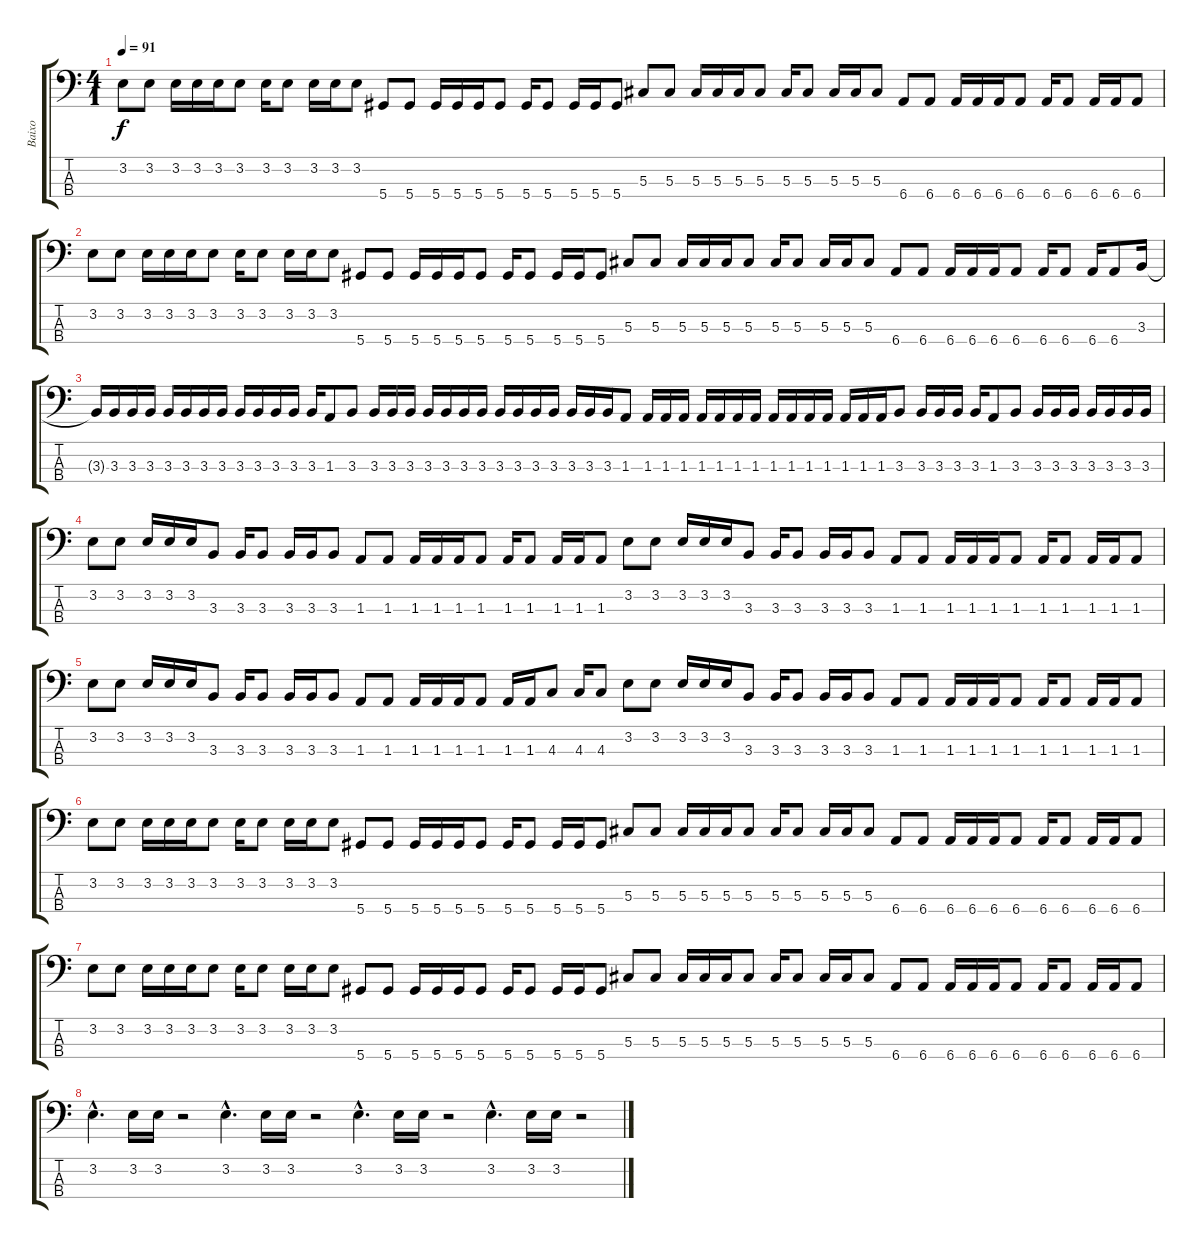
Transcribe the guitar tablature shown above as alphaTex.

\track ("Baixo" "Baixo") {instrument electricbasspick}
\staff {score tabs}
\tuning (Gb2 Db2 Ab1 Eb1) {hide}
\ts (4 1)
\tempo 91
\clef f4
\ks c
3.2.8{dy f} 3.2.8 3.2.16 3.2.16 3.2.16 3.2.8 3.2.16 3.2.8 3.2.16 3.2.16 3.2.8 5.4.8 5.4.8 5.4.16 5.4.16 5.4.16 5.4.8 5.4.16 5.4.8 5.4.16 5.4.16 5.4.8 5.3.8 5.3.8 5.3.16 5.3.16 5.3.16 5.3.8 5.3.16 5.3.8 5.3.16 5.3.16 5.3.8 6.4.8 6.4.8 6.4.16 6.4.16 6.4.16 6.4.8 6.4.16 6.4.8 6.4.16 6.4.16 6.4.8 |
3.2.8 3.2.8 3.2.16 3.2.16 3.2.16 3.2.8 3.2.16 3.2.8 3.2.16 3.2.16 3.2.8 5.4.8 5.4.8 5.4.16 5.4.16 5.4.16 5.4.8 5.4.16 5.4.8 5.4.16 5.4.16 5.4.8 5.3.8 5.3.8 5.3.16 5.3.16 5.3.16 5.3.8 5.3.16 5.3.8 5.3.16 5.3.16 5.3.8 6.4.8 6.4.8 6.4.16 6.4.16 6.4.16 6.4.8 6.4.16 6.4.8 6.4.16 6.4.8 3.3.16 |
3.3{t}.16 3.3.16 3.3.16 3.3.16 3.3.16 3.3.16 3.3.16 3.3.16 3.3.16 3.3.16 3.3.16 3.3.16 3.3.16 1.3.8 3.3.8 3.3.16 3.3.16 3.3.16 3.3.16 3.3.16 3.3.16 3.3.16 3.3.16 3.3.16 3.3.16 3.3.16 3.3.16 3.3.16 3.3.16 1.3.8 1.3.16 1.3.16 1.3.16 1.3.16 1.3.16 1.3.16 1.3.16 1.3.16 1.3.16 1.3.16 1.3.16 1.3.16 1.3.16 1.3.16 3.3.8 3.3.16 3.3.16 3.3.16 3.3.16 1.3.8 3.3.8 3.3.16 3.3.16 3.3.16 3.3.16 3.3.16 3.3.16 3.3.16 |
3.2.8 3.2.8 3.2.16 3.2.16 3.2.16 3.3.8 3.3.16 3.3.8 3.3.16 3.3.16 3.3.8 1.3.8 1.3.8 1.3.16 1.3.16 1.3.16 1.3.8 1.3.16 1.3.8 1.3.16 1.3.16 1.3.8 3.2.8 3.2.8 3.2.16 3.2.16 3.2.16 3.3.8 3.3.16 3.3.8 3.3.16 3.3.16 3.3.8 1.3.8 1.3.8 1.3.16 1.3.16 1.3.16 1.3.8 1.3.16 1.3.8 1.3.16 1.3.16 1.3.8 |
3.2.8 3.2.8 3.2.16 3.2.16 3.2.16 3.3.8 3.3.16 3.3.8 3.3.16 3.3.16 3.3.8 1.3.8 1.3.8 1.3.16 1.3.16 1.3.16 1.3.8 1.3.16 1.3.16 4.3.8 4.3.16 4.3.8 3.2.8 3.2.8 3.2.16 3.2.16 3.2.16 3.3.8 3.3.16 3.3.8 3.3.16 3.3.16 3.3.8 1.3.8 1.3.8 1.3.16 1.3.16 1.3.16 1.3.8 1.3.16 1.3.8 1.3.16 1.3.16 1.3.8 |
3.2.8 3.2.8 3.2.16 3.2.16 3.2.16 3.2.8 3.2.16 3.2.8 3.2.16 3.2.16 3.2.8 5.4.8 5.4.8 5.4.16 5.4.16 5.4.16 5.4.8 5.4.16 5.4.8 5.4.16 5.4.16 5.4.8 5.3.8 5.3.8 5.3.16 5.3.16 5.3.16 5.3.8 5.3.16 5.3.8 5.3.16 5.3.16 5.3.8 6.4.8 6.4.8 6.4.16 6.4.16 6.4.16 6.4.8 6.4.16 6.4.8 6.4.16 6.4.16 6.4.8 |
3.2.8 3.2.8 3.2.16 3.2.16 3.2.16 3.2.8 3.2.16 3.2.8 3.2.16 3.2.16 3.2.8 5.4.8 5.4.8 5.4.16 5.4.16 5.4.16 5.4.8 5.4.16 5.4.8 5.4.16 5.4.16 5.4.8 5.3.8 5.3.8 5.3.16 5.3.16 5.3.16 5.3.8 5.3.16 5.3.8 5.3.16 5.3.16 5.3.8 6.4.8 6.4.8 6.4.16 6.4.16 6.4.16 6.4.8 6.4.16 6.4.8 6.4.16 6.4.16 6.4.8 |
3.2{hac}.4{d} 3.2.16 3.2.16 r.2 3.2{hac}.4{d} 3.2.16 3.2.16 r.2 3.2{hac}.4{d} 3.2.16 3.2.16 r.2 3.2{hac}.4{d} 3.2.16 3.2.16 r.2
